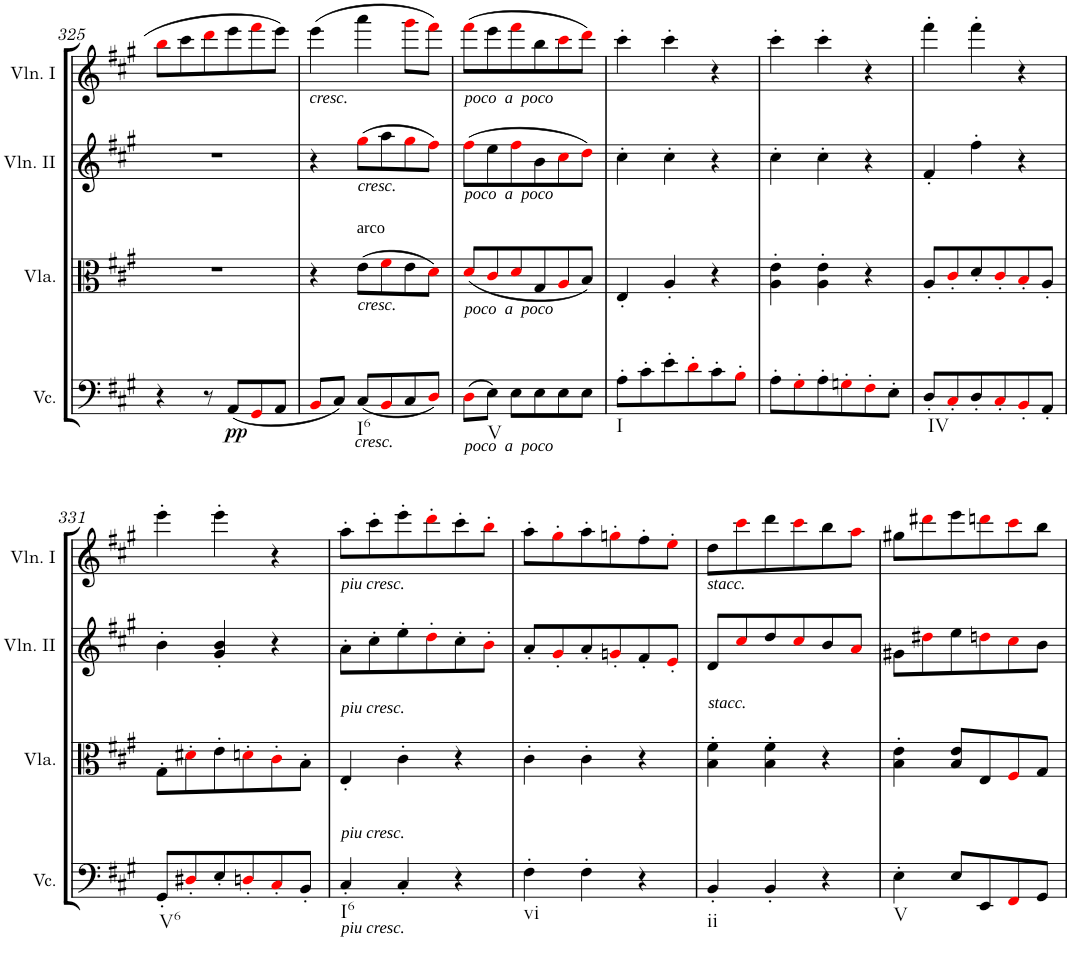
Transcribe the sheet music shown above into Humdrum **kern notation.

**kern	**dynam	**kern	**kern	**kern
*part4	*part4	*part3	*part2	*part1
*staff4	*staff4	*staff3	*staff2	*staff1
*I"Violoncello	*	*I"Viola	*I"Violin II	*I"Violin I
*I'Vc.	*	*I'Vla.	*I'Vln. II	*I'Vln. I
!!LO:PB:g=z
*clefG2	*	*clefC3	*clefG2	*clefG2
*k[f#c#g#]	*	*k[f#c#g#]	*k[f#c#g#]	*k[f#c#g#]
*M3/4	*	*M3/4	*M3/4	*M3/4
=325	=325	=325	=325	=325
4r	.	2.r	2.r	8bbi\L
.	.	.	.	8ccc#\
8r	.	.	.	8dddi\
!	!LO:DY:b	!	!	!
(8AA/L	pp	.	.	8eee\
8GG#i/	.	.	.	8fff#i\
8AA/J	.	.	.	8eee\J
=326	=326	=326	=326	=326
!	!	!	!	!LO:TX:b:i:t=cresc.
8BBi/L	.	4r	4r	(4eee\
8C#/J)	.	.	.	.
!	!	!	!LO:TX:b:i:t=cresc.	!
!	!	!LO:TX:b:i:t=cresc.	!	!
!	!	!LO:TX:a:t=arco	!	!
!LO:TX:b:i:t=cresc.	!	!	!	!
!LO:TX:b:t=I6	!	!	!	!
(8C#/L	.	(8e\L	(8gg#i\L	4aaa\
8BBi/	.	8f#i\	8aa\	.
8C#/	.	8e\	8gg#i\	8ggg#i\L
8Di/J)	.	8di\J)	8ff#i\J)	8fff#i\J)
=327	=327	=327	=327	=327
!	!	!	!	!LO:TX:b:i:t=poco  a  poco
!	!	!	!LO:TX:b:i:t=poco  a  poco	!
!	!	!LO:TX:b:i:t=poco  a  poco	!	!
!LO:TX:b:i:t=poco  a  poco	!	!	!	!
(8Di\L	.	(8di/L	(8ff#i\L	(8fff#i\L
!LO:TX:b:t=V	!	!	!	!
8E\J)	.	8c#i/	8ee\	8eee\
8E\L	.	8di/	8ff#i\	8fff#i\
8E\	.	8G#/	8b\	8bb\
8E\	.	8Ai/	8cc#i\	8ccc#i\
8E\J	.	8B/J)	8ddi\J)	8dddi\J)
=328	=328	=328	=328	=328
!LO:TX:b:t=I	!	!	!	!
8A'\L	.	4E'/	4cc#'\	4ccc#'\
8c#'\	.	.	.	.
8e'\	.	4A'/	4cc#'\	4ccc#'\
8d'i\	.	.	.	.
8c#'\	.	4r	4r	4r
8B'i\J	.	.	.	.
=329	=329	=329	=329	=329
8A'\L	.	4A\' 4e\'	4cc#'\	4ccc#'\
8G#'i\	.	.	.	.
8A'\	.	4A\' 4e\'	4cc#'\	4ccc#'\
8Gn'i\	.	.	.	.
8F#'i\	.	4r	4r	4r
8E'\J	.	.	.	.
=330	=330	=330	=330	=330
!LO:TX:b:t=IV	!	!	!	!
8D'/L	.	8A'/L	4f#'/	4fff#'\
8C#'i/	.	8c#'i/	.	.
8D'/	.	8d'/	4ff#'\	4fff#'\
8C#'i/	.	8c#'i/	.	.
8BB'i/	.	8B'i/	4r	4r
8AA'/J	.	8A'/J	.	.
!!LO:LB:g=z
=331	=331	=331	=331	=331
!LO:TX:b:t=V6	!	!	!	!
8GG#'/L	.	8G#'\L	4b'\	4eee'\
8D#X'i/	.	8d#X'i\	.	.
8E'/	.	8e'\	4g#/' 4b/'	4eee'\
8Dn'i/	.	8dn'i\	.	.
8C#'i/	.	8c#'i\	4r	4r
8BB'/J	.	8B'\J	.	.
=332	=332	=332	=332	=332
!	!	!	!	!LO:TX:b:i:t=piu cresc.
!	!	!LO:TX:a:i:t=piu cresc.	!	!
!LO:TX:b:i:t=piu cresc.	!	!	!	!
!LO:TX:a:i:t=piu cresc.	!	!	!	!
!LO:TX:b:t=I6	!	!	!	!
4C#'/	.	4E'/	8a'\L	8aa'\L
.	.	.	8cc#'\	8ccc#'\
4C#'/	.	4c#'\	8ee'\	8eee'\
.	.	.	8dd'i\	8ddd'i\
4r	.	4r	8cc#'\	8ccc#'\
.	.	.	8b'i\J	8bb'i\J
=333	=333	=333	=333	=333
!LO:TX:b:t=vi	!	!	!	!
4F#'\	.	4c#'\	8a'/L	8aa'\L
.	.	.	8g#'i/	8gg#'i\
4F#'\	.	4c#'\	8a'/	8aa'\
.	.	.	8gn'i/	8ggn'i\
4r	.	4r	8f#'/	8ff#'\
.	.	.	8e'i/J	8ee'i\J
=334	=334	=334	=334	=334
!	!	!	!	!LO:TX:b:i:t=stacc.
!	!	!LO:TX:a:i:t=stacc.	!	!
!LO:TX:b:t=ii	!	!	!	!
4BB'/	.	4B\' 4f#\'	8d/L	8dd\L
.	.	.	8cc#i/	8ccc#i\
4BB'/	.	4B\' 4f#\'	8dd/	8ddd\
.	.	.	8cc#i/	8ccc#i\
4r	.	4r	8b/	8bb\
.	.	.	8ai/J	8aai\J
=335	=335	=335	=335	=335
!LO:TX:b:t=V	!	!	!	!
4E'\	.	4B\' 4e\'	8g#X\L	8gg#X\L
.	.	.	8dd#Xi\	8ddd#Xi\
8E/L	.	8B/ 8e/L	8ee\	8eee\
8EE/	.	8E/	8ddni\	8dddni\
8FF#i/	.	8F#i/	8cc#i\	8ccc#i\
8GG#/J	.	8G#/J	8b\J	8bb\J
=	=	=	=	=
*-	*-	*-	*-	*-
